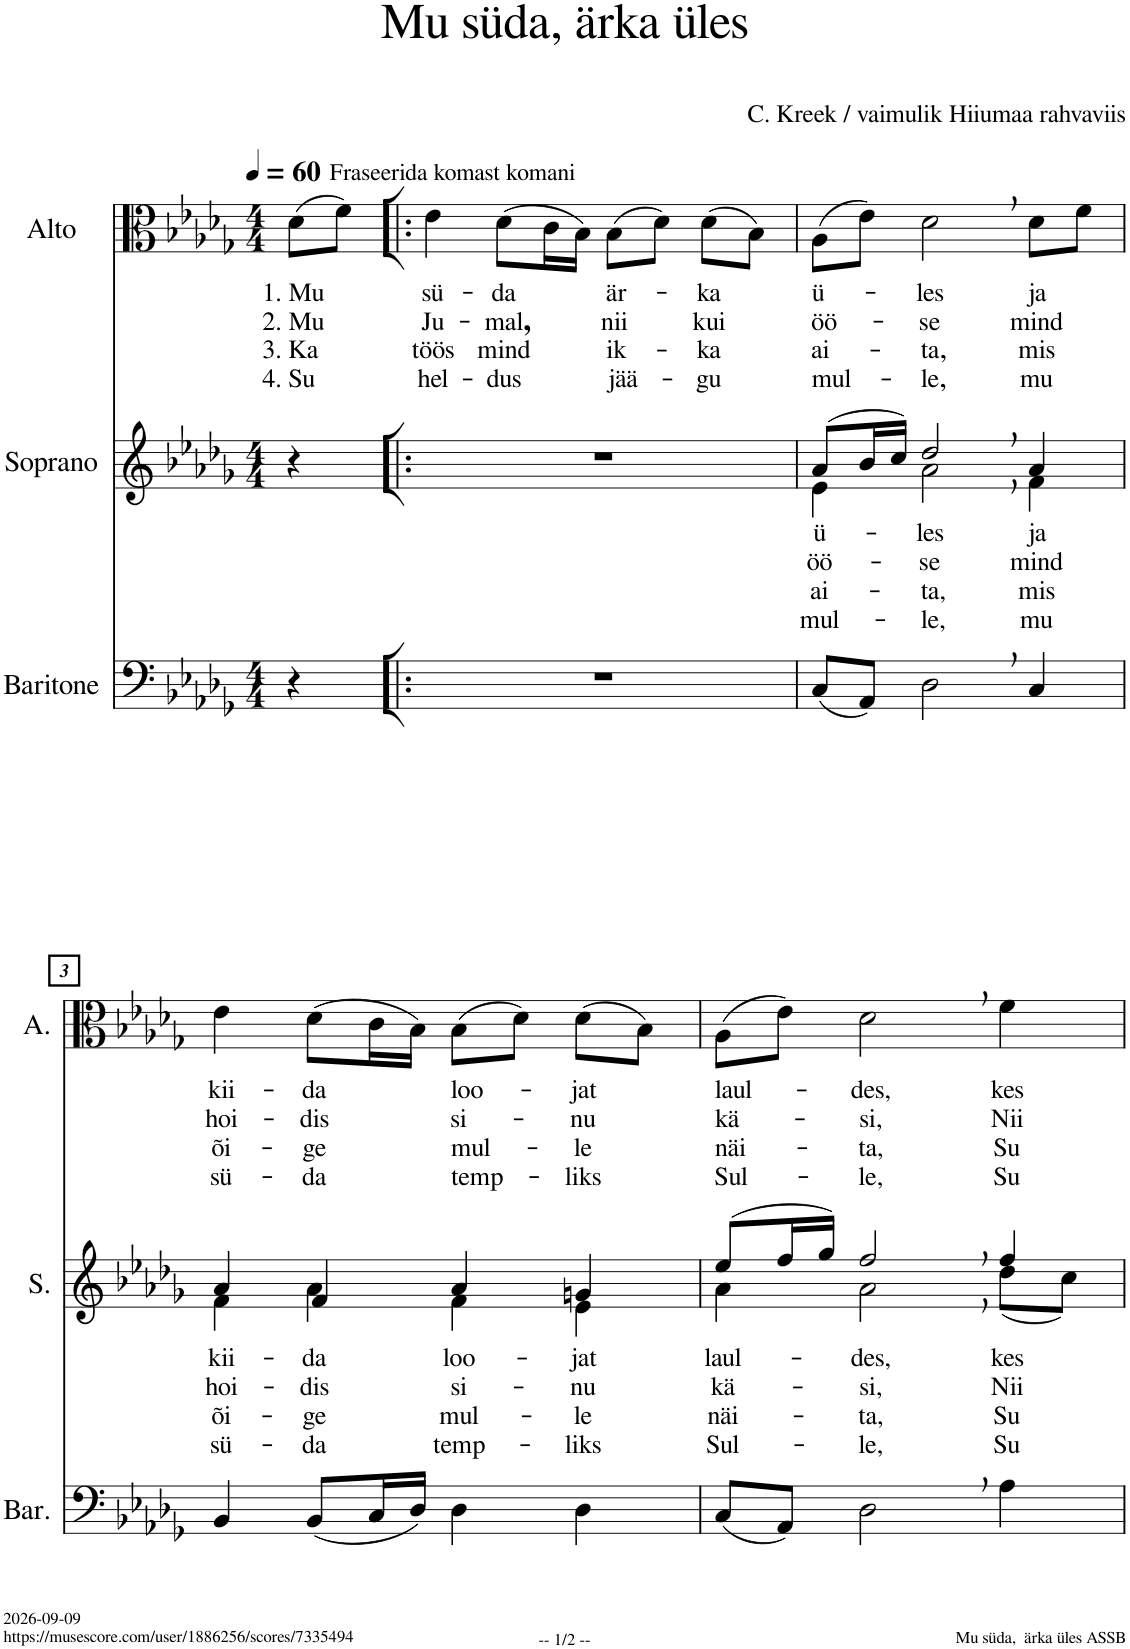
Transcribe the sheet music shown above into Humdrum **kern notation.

**kern	**kern	**text	**text	**text	**text	**kern	**text	**text	**text	**text
*part3	*part2	*part2	*part2	*part2	*part2	*part1	*part1	*part1	*part1	*part1
*staff3	*staff2	*staff2	*staff2	*staff2	*staff2	*staff1	*staff1	*staff1	*staff1	*staff1
*I"Baritone	*I"Soprano	*	*	*	*	*I"Alto	*	*	*	*
*I'Bar.	*I'S.	*	*	*	*	*I'A.	*	*	*	*
*clefF4	*clefG2	*	*	*	*	*clefC3	*	*	*	*
*	*	*	*	*	*	*Trd1c2	*	*	*	*
*k[b-e-a-d-g-]	*k[b-e-a-d-g-]	*	*	*	*	*k[b-e-a-d-g-]	*	*	*	*
*M4/4	*M4/4	*	*	*	*	*M4/4	*	*	*	*
*MM60	*MM60	*	*	*	*	*MM60	*	*	*	*
=	=	=	=	=	=	=	=	=	=	=
!	!	!	!	!	!	!LO:TX:a:t=Fraseerida komast komani	!	!	!	!
!	!	!	!	!	!	!	!LO:LY:b	!LO:LY:b	!LO:LY:b	!LO:LY:b
4r	4r	.	.	.	.	(8d-\L	1. Mu	2. Mu	3. Ka	4. Su
.	.	.	.	.	.	8f\J)	.	.	.	.
=1!|:	=1!|:	=1!|:	=1!|:	=1!|:	=1!|:	=1!|:	=1!|:	=1!|:	=1!|:	=1!|:
!	!	!	!	!	!	!	!LO:LY:b	!LO:LY:b	!LO:LY:b	!LO:LY:b
1r	1r	.	.	.	.	4e-\	sü-	Ju-	töös	hel-
!	!	!	!	!	!	!	!LO:LY:b	!LO:LY:b	!LO:LY:b	!LO:LY:b
.	.	.	.	.	.	(8d-\L	-da	-mal ,	mind	-dus
.	.	.	.	.	.	16c\L	.	.	.	.
.	.	.	.	.	.	16B-\JJ)	.	.	.	.
!	!	!	!	!	!	!	!LO:LY:b	!LO:LY:b	!LO:LY:b	!LO:LY:b
.	.	.	.	.	.	(8B-\L	är-	nii	ik-	jää-
.	.	.	.	.	.	8d-\J)	.	.	.	.
!	!	!	!	!	!	!	!LO:LY:b	!LO:LY:b	!LO:LY:b	!LO:LY:b
.	.	.	.	.	.	(8d-\L	-ka	kui	-ka	-gu
.	.	.	.	.	.	8B-\J)	.	.	.	.
=2	=2	=2	=2	=2	=2	=2	=2	=2	=2	=2
*	*^	*	*	*	*	*	*	*	*	*
!	!	!	!LO:LY:b	!LO:LY:b	!LO:LY:b	!LO:LY:b	!	!LO:LY:b	!LO:LY:b	!LO:LY:b	!LO:LY:b
(8C/L	(8a-/L	4e-\	ü-	öö-	ai-	mul-	(8A-\L	ü-	öö-	ai-	mul-
8AA-/J)	16b-/L	.	.	.	.	.	8e-\J)	.	.	.	.
.	16cc/JJ)	.	.	.	.	.	.	.	.	.	.
!	!	!	!LO:LY:b	!LO:LY:b	!LO:LY:b	!LO:LY:b	!	!LO:LY:b	!LO:LY:b	!LO:LY:b	!LO:LY:b
2D-,\	2dd-,/	2a-,<\	-les	-se	-ta,	-le,	2d-,\	-les	-se	-ta ,	-le ,
!	!	!	!LO:LY:b	!LO:LY:b	!LO:LY:b	!LO:LY:b	!	!LO:LY:b	!LO:LY:b	!LO:LY:b	!LO:LY:b
4C/	4a-/	4f\	ja	mind	mis	mu	8d-\L	ja	mind	mis	mu
.	.	.	.	.	.	.	8f\J	.	.	.	.
!!LO:LB:g=z
=3	=3	=3	=3	=3	=3	=3	=3	=3	=3	=3	=3
!	!	!	!LO:LY:b	!LO:LY:b	!LO:LY:b	!LO:LY:b	!	!LO:LY:b	!LO:LY:b	!LO:LY:b	!LO:LY:b
4BB-/	4a-/	4f\	kii-	hoi-	õi-	sü-	4e-\	kii-	hoi-	õi-	sü-
!	!	!	!LO:LY:b	!LO:LY:b	!LO:LY:b	!LO:LY:b	!	!LO:LY:b	!LO:LY:b	!LO:LY:b	!LO:LY:b
(8BB-/L	4f/	4a-\	-da	-dis	-ge	-da	(8d-\L	-da	-dis	-ge	-da
16C/L	.	.	.	.	.	.	16c\L	.	.	.	.
16D-/JJ)	.	.	.	.	.	.	16B-\JJ)	.	.	.	.
!	!	!	!LO:LY:b	!LO:LY:b	!LO:LY:b	!LO:LY:b	!	!LO:LY:b	!LO:LY:b	!LO:LY:b	!LO:LY:b
4D-\	4a-/	4f\	loo-	si-	mul-	temp-	(8B-\L	loo-	si-	mul-	temp-
.	.	.	.	.	.	.	8d-\J)	.	.	.	.
!	!	!	!LO:LY:b	!LO:LY:b	!LO:LY:b	!LO:LY:b	!	!LO:LY:b	!LO:LY:b	!LO:LY:b	!LO:LY:b
4D-\	4gn/	4e-\	-jat	-nu	-le	-liks	(8d-\L	-jat	-nu	-le	-liks
.	.	.	.	.	.	.	8B-\J)	.	.	.	.
=4	=4	=4	=4	=4	=4	=4	=4	=4	=4	=4	=4
!	!	!	!LO:LY:b	!LO:LY:b	!LO:LY:b	!LO:LY:b	!	!LO:LY:b	!LO:LY:b	!LO:LY:b	!LO:LY:b
(8C/L	(8ee-/L	4a-\	laul-	kä-	näi-	Sul-	(8A-\L	laul-	kä-	näi-	Sul-
8AA-/J)	16ff/L	.	.	.	.	.	8e-\J)	.	.	.	.
.	16gg-/JJ)	.	.	.	.	.	.	.	.	.	.
!	!	!	!LO:LY:b	!LO:LY:b	!LO:LY:b	!LO:LY:b	!	!LO:LY:b	!LO:LY:b	!LO:LY:b	!LO:LY:b
2D-,\	2ff,/	2a-,<\	-des,	-si,	-ta,	-le,	2d-,\	-des,	-si,	-ta,	-le,
!	!	!	!LO:LY:b	!LO:LY:b	!LO:LY:b	!LO:LY:b	!	!LO:LY:b	!LO:LY:b	!LO:LY:b	!LO:LY:b
4A-\	4ff/	(8dd-\L	kes	Nii	Su	Su	4f\	kes	Nii	Su	Su
.	.	8cc\J)	.	.	.	.	.	.	.	.	.
*	*v	*v	*	*	*	*	*	*	*	*	*
=	=	=	=	=	=	=	=	=	=	=
*-	*-	*-	*-	*-	*-	*-	*-	*-	*-	*-
